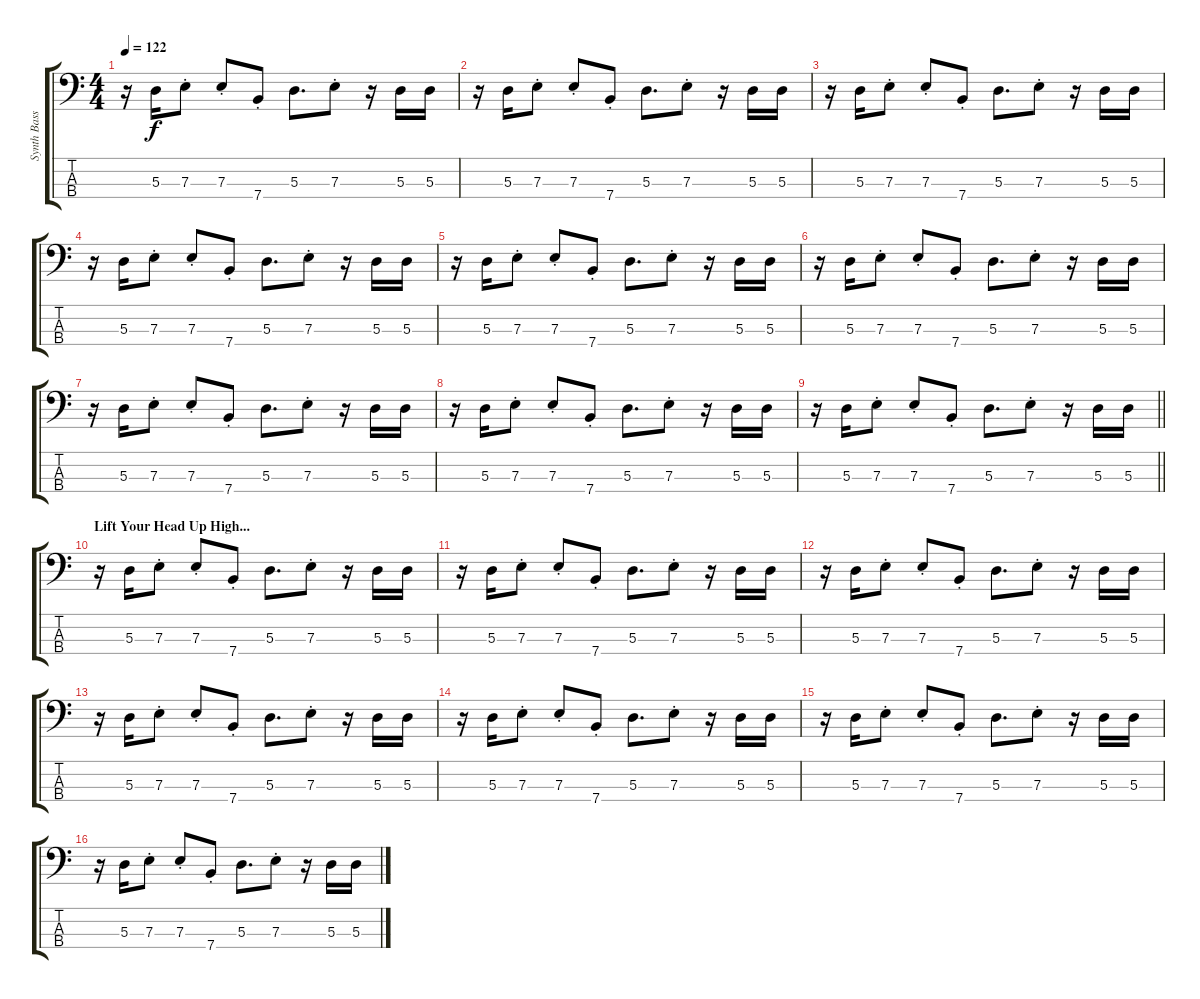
\track ("Synth Bass" "Synth Bass") {instrument synthbass1 bank 255}
\staff {score tabs}
\tuning (G2 D2 A1 E1) {hide}
\ts (4 4)
\tempo 122
\clef f4
\ks c
r.16{dy f} 5.3.16 7.3{st}.8 7.3{st}.8 7.4{st}.8 5.3.8{d} 7.3{st}.8 r.16 5.3.16 5.3.16 |
r.16 5.3.16 7.3{st}.8 7.3{st}.8 7.4{st}.8 5.3.8{d} 7.3{st}.8 r.16 5.3.16 5.3.16 |
r.16 5.3.16 7.3{st}.8 7.3{st}.8 7.4{st}.8 5.3.8{d} 7.3{st}.8 r.16 5.3.16 5.3.16 |
r.16 5.3.16 7.3{st}.8 7.3{st}.8 7.4{st}.8 5.3.8{d} 7.3{st}.8 r.16 5.3.16 5.3.16 |
r.16 5.3.16 7.3{st}.8 7.3{st}.8 7.4{st}.8 5.3.8{d} 7.3{st}.8 r.16 5.3.16 5.3.16 |
r.16 5.3.16 7.3{st}.8 7.3{st}.8 7.4{st}.8 5.3.8{d} 7.3{st}.8 r.16 5.3.16 5.3.16 |
r.16 5.3.16 7.3{st}.8 7.3{st}.8 7.4{st}.8 5.3.8{d} 7.3{st}.8 r.16 5.3.16 5.3.16 |
r.16 5.3.16 7.3{st}.8 7.3{st}.8 7.4{st}.8 5.3.8{d} 7.3{st}.8 r.16 5.3.16 5.3.16 |
\barLineRight lightlight
r.16 5.3.16 7.3{st}.8 7.3{st}.8 7.4{st}.8 5.3.8{d} 7.3{st}.8 r.16 5.3.16 5.3.16 |
\section ("" "Lift Your Head Up High...")
r.16 5.3.16 7.3{st}.8 7.3{st}.8 7.4{st}.8 5.3.8{d} 7.3{st}.8 r.16 5.3.16 5.3.16 |
r.16 5.3.16 7.3{st}.8 7.3{st}.8 7.4{st}.8 5.3.8{d} 7.3{st}.8 r.16 5.3.16 5.3.16 |
r.16 5.3.16 7.3{st}.8 7.3{st}.8 7.4{st}.8 5.3.8{d} 7.3{st}.8 r.16 5.3.16 5.3.16 |
r.16 5.3.16 7.3{st}.8 7.3{st}.8 7.4{st}.8 5.3.8{d} 7.3{st}.8 r.16 5.3.16 5.3.16 |
r.16 5.3.16 7.3{st}.8 7.3{st}.8 7.4{st}.8 5.3.8{d} 7.3{st}.8 r.16 5.3.16 5.3.16 |
r.16 5.3.16 7.3{st}.8 7.3{st}.8 7.4{st}.8 5.3.8{d} 7.3{st}.8 r.16 5.3.16 5.3.16 |
r.16 5.3.16 7.3{st}.8 7.3{st}.8 7.4{st}.8 5.3.8{d} 7.3{st}.8 r.16 5.3.16 5.3.16
